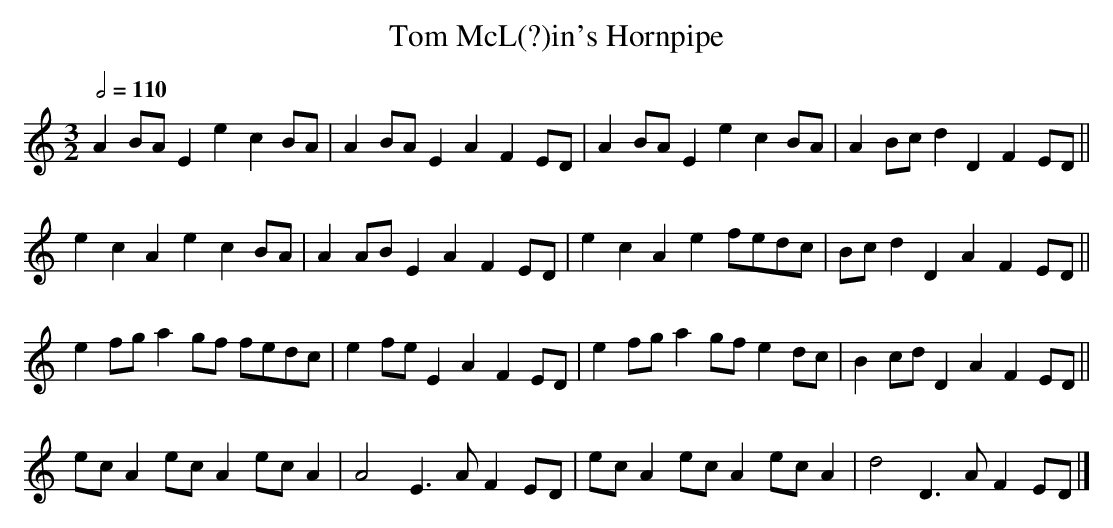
X:1
T:Tom McL(?)in's Hornpipe
Q:1/2=110
M:3/2
L:1/4
K:C
AB/A/EecB/A/|AB/A/EAFE/D/|AB/A/EecB/A/|AB/c/dDFE/D/||
ecAecB/A/|AA/B/EAFE/D/|ecAef/e/d/c/|B/c/dDAFE/D/||
ef/g/ag/f/ f/e/d/c/|ef/e/EAFE/D/|\
ef/g/ag/f/ ed/c/|Bc/d/DAFE/D/||
e/c/Ae/c/Ae/c/A|A2E>AFE/D/|e/c/Ae/c/Ae/c/A|d2D>AFE/D/|]
